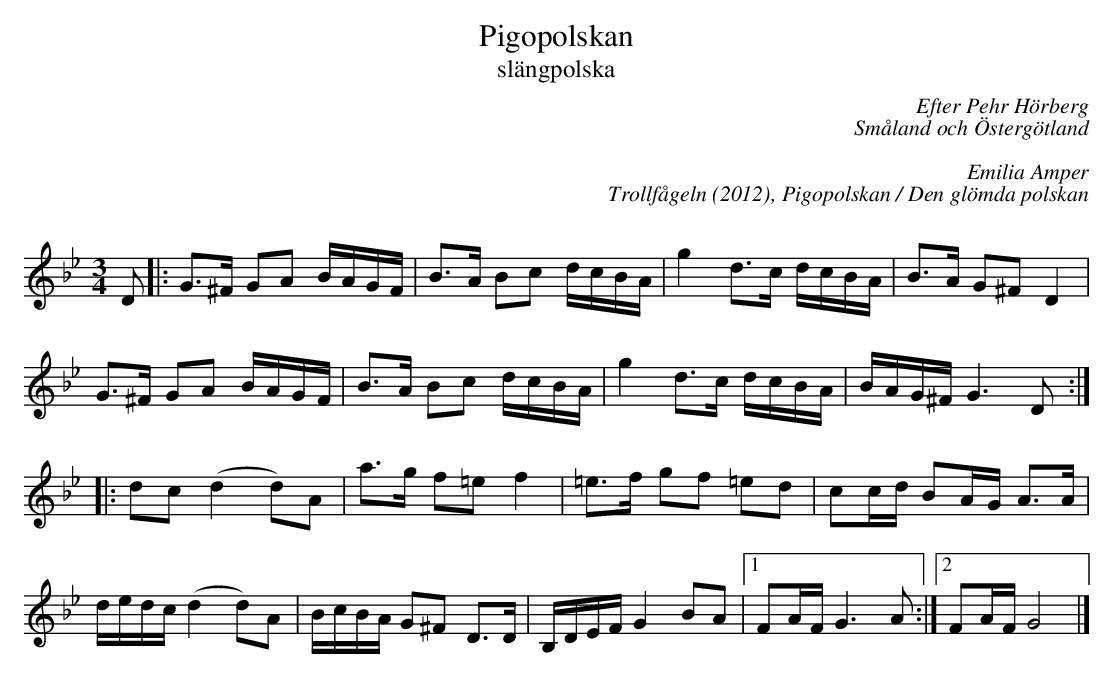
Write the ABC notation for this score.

X:1
Q: 82
T: Pigopolskan
T: slängpolska
C: Efter Pehr Hörberg
C: Småland och Östergötland
C:
C: Emilia Amper
C: Trollfågeln (2012), Pigopolskan / Den glömda polskan
M: 3/4
L: 1/8
K: Gm
D |: G3/^F/ GA B/A/G/F/ | B3/A/ Bc d/c/B/A/ | g2 d3/c/ d/c/B/A/ | B3/A/ G^F D2 |
G3/^F/ GA B/A/G/F/ | B3/A/ Bc d/c/B/A/ | g2 d3/c/ d/c/B/A/ | B/A/G/^F/ G3 D :|
|: dc (d2 d)A | a3/g/ f=e f2 | =e3/f/ gf =ed | cc/d/ BA/G/ A3/A/ |
d/e/d/c/ (d2 d)A | B/c/B/A/ G^F D3/D/ | B,/D/E/F/ G2 BA |[1 FA/F/ G3 A :|[2 FA/F/ G4 |]
